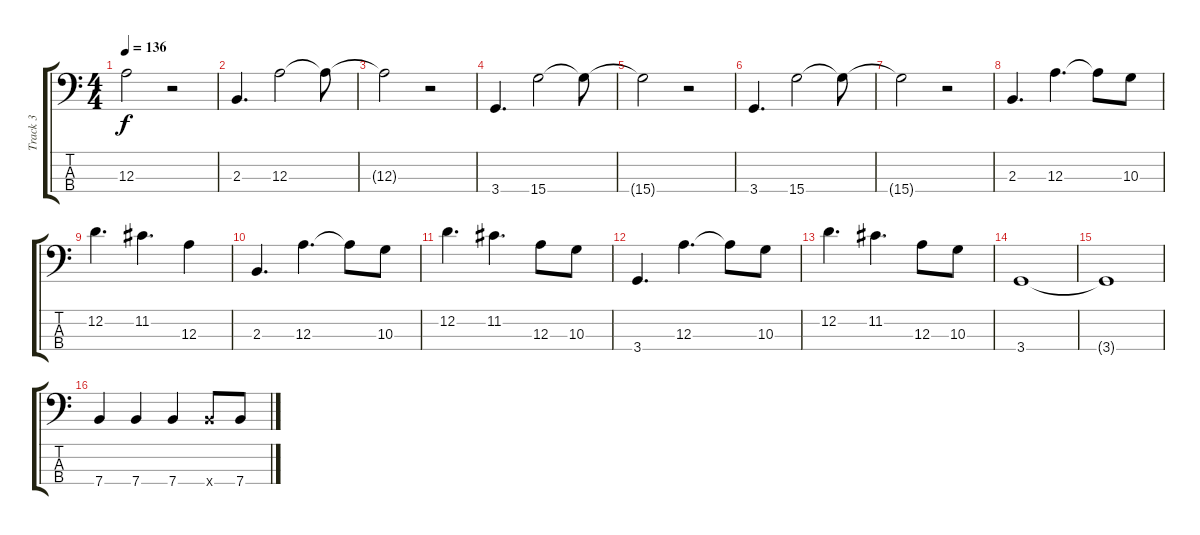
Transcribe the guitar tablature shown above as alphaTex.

\track ("Track 3" "Track 3") {instrument electricbasspick}
\staff {score tabs}
\tuning (G2 D2 A1 E1) {hide}
\ts (4 4)
\tempo 136
\clef f4
\ks c
12.3{t}.2{dy f} r.2 |
2.3.4{d} 12.3.2 12.3{t}.8 |
12.3{t}.2 r.2 |
3.4.4{d} 15.4.2 15.4{t}.8 |
15.4{t}.2 r.2 |
3.4.4{d} 15.4.2 15.4{t}.8 |
15.4{t}.2 r.2 |
2.3.4{d} 12.3.4{d} 12.3{t}.8 10.3.8 |
12.2.4{d} 11.2.4{d} 12.3.4 |
2.3.4{d} 12.3.4{d} 12.3{t}.8 10.3.8 |
12.2.4{d} 11.2.4{d} 12.3.8 10.3.8 |
3.4.4{d} 12.3.4{d} 12.3{t}.8 10.3.8 |
12.2.4{d} 11.2.4{d} 12.3.8 10.3.8 |
3.4.1 |
3.4{t}.1 |
7.4.4 7.4.4 7.4.4 7.4{x}.8 7.4.8
